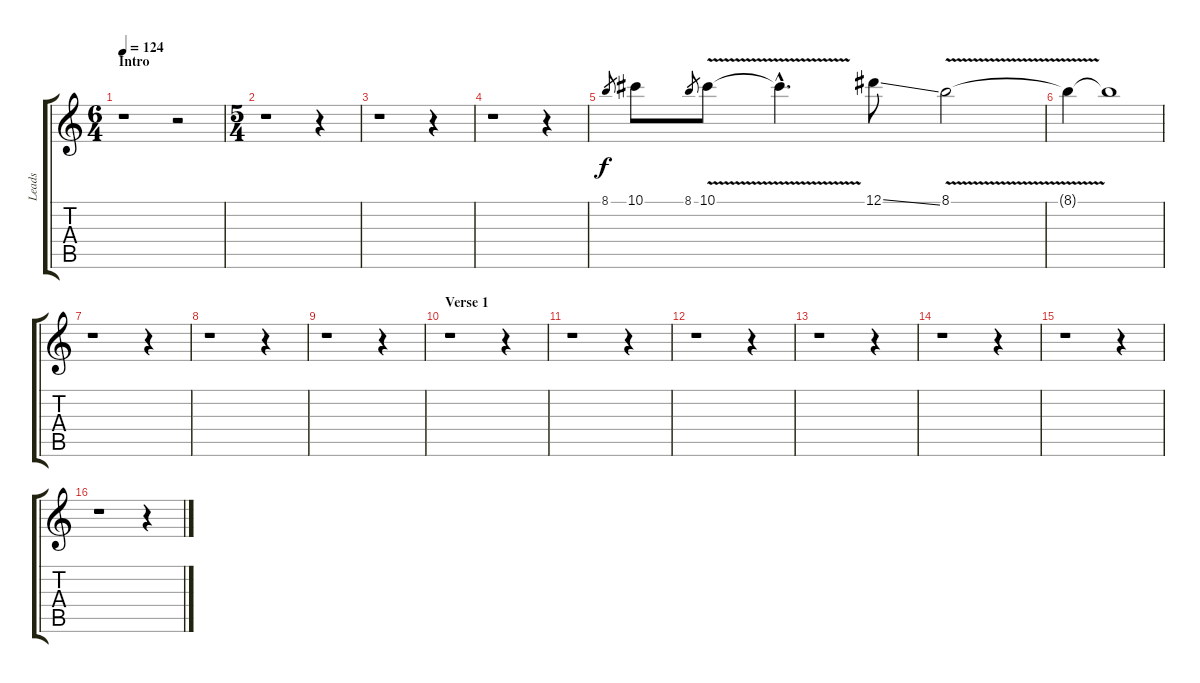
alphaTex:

\track ("Leads" "Leads") {instrument distortionguitar}
\staff {score tabs}
\tuning (Eb4 Bb3 Gb3 Db3 Ab2 Db2) {hide}
\ts (6 4)
\section ("" "Intro")
\tempo 124
\clef g2
\ks c
r.1{dy f instrument distortionguitar} r.2 |
\ts (5 4)
r.1 r.4 |
r.1 r.4 |
r.1 r.4 |
8.1.8{gr} 10.1.8 8.1.8{gr} 10.1{v}.8 10.1{hac t}.4{d} 12.1{ss}.8 8.1{v}.2 |
8.1{t}.4 8.1{t}.1 |
r.1 r.4 |
r.1 r.4 |
r.1 r.4 |
\section ("" "Verse 1")
r.1 r.4 |
r.1 r.4 |
r.1 r.4 |
r.1 r.4 |
r.1 r.4 |
r.1 r.4 |
r.1 r.4
